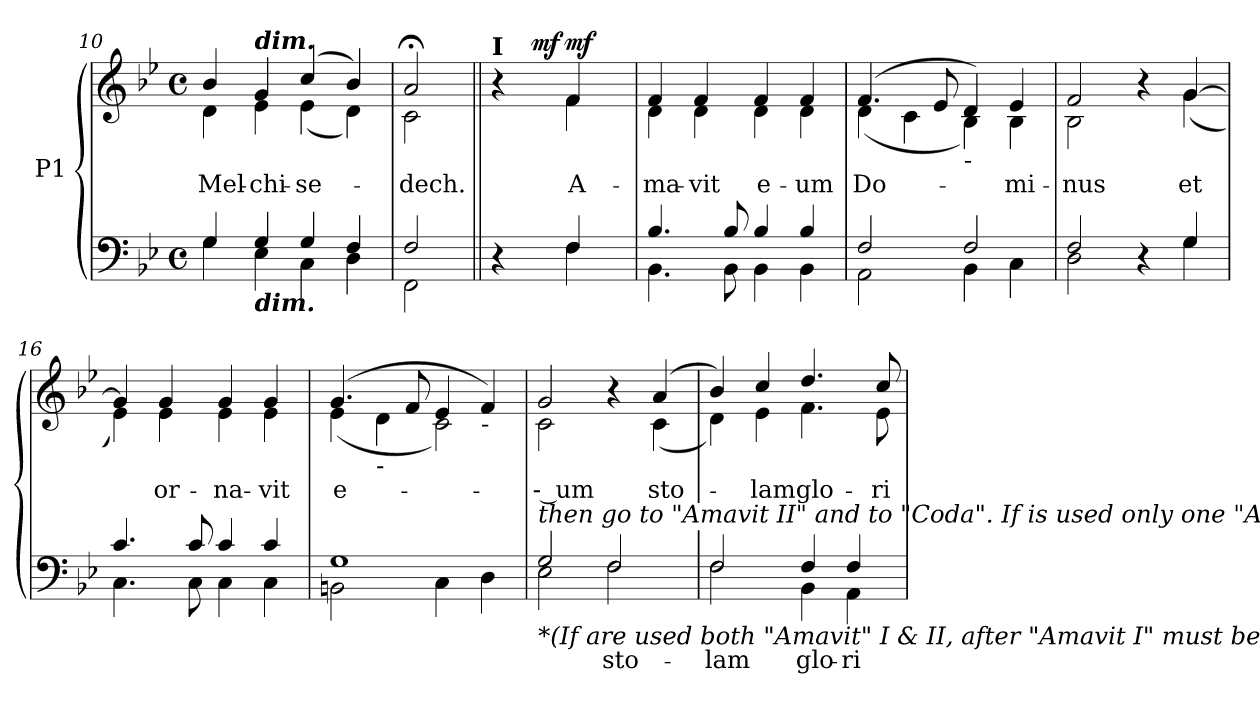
**kern	**text	**kern	**text	**dynam
*part1	*part1	*part1	*part1	*part1
*staff2	*staff2	*staff1	*staff1	*staff1/2
*I"P1	*	*	*	*
*clefF4	*	*clefG2	*	*
*k[b-e-]	*	*k[b-e-]	*	*
*B-:	*	*B-:	*	*
*M4/4	*	*M4/4	*	*
*met(c)	*	*met(c)	*	*
=10	=10	=10	=10	=10
*^	*	*	*	*
!	!	!	!	!LO:LY:b:color=#000000	!
*	*	*	*^	*	*
4Gi/	4Gi\	.	4b-i/	4di\	Mel-	.
!	!	!	!LO:TX:a:Bi:t=dim.	!	!	!
!LO:TX:b:Bi:t=dim.	!	!	!	!	!	!
!	!	!	!	!	!LO:LY:b:color=#000000	!
4Gi/	4E-i\	.	4gi/	4e-i\	-chi-	.
!	!	!	!	!	!LO:LY:b:color=#000000	!
4Gi/	4Ci\	.	(4cci/	(4e-i\	-se-	.
4Fi/	4Di\	.	4b-i/)	4di\)	.	.
=11	=11	=11	=11	=11	=11	=11
!	!	!	!	!	!LO:LY:b:color=#000000	!
2Fi/	2FFi\	.	2a;i/	2ci\	-dech.	.
!!LO:LB:g=z	!!
=12||	=12||	=12||	=12||	=12||	=12||	=12||
*	*^	*	*	*	*	*
!	!	!	!	!LO:TX:a:B:t=I	!	!	!
4r	4ryy	16ryy	.	4r	4ryy	.	.
.	.	32ryy	.	.	.	.	.
.	.	128ryy	.	.	.	.	.
.	.	512.ryy	.	.	.	.	.
.	.	4ryy	.	.	.	.	mf
!	!	!	!	!	!	!LO:LY:b:color=#000000	!
4Fi/	4Fi\	.	.	4fi/	4fi\	A-	mf
.	.	8ryy	.	.	.	.	.
.	.	64ryy	.	.	.	.	.
.	.	256ryy	.	.	.	.	.
.	.	1024ryy	.	.	.	.	.
*	*v	*v	*	*	*	*	*
=13	=13	=13	=13	=13	=13	=13
*	*^	*	*	*	*	*
!	!	!	!	!	!	!LO:LY:b:color=#000000	!
*	*v	*v	*	*	*	*	*
4.B-i/	4.BB-i\	.	4fi/	4di\	-ma-	.
!	!	!	!	!	!LO:LY:b:color=#000000	!
.	.	.	4fi/	4di\	-vit	.
8B-i/	8BB-i\	.	.	.	.	.
!	!	!	!	!	!LO:LY:b:color=#000000	!
4B-i/	4BB-i\	.	4fi/	4di\	e-	.
!	!	!	!	!	!LO:LY:b:color=#000000	!
4B-i/	4BB-i\	.	4fi/	4di\	-um	.
=14	=14	=14	=14	=14	=14	=14
!	!	!	!	!	!LO:LY:b:color=#000000	!
2Fi/	2AAi\	.	(4.fi/	(4di\	Do-	.
.	.	.	.	4ci\	.	.
.	.	.	8e-i/	.	.	.
!	!	!	!LO:TX:b:t=-	!	!	!
2Fi/	4BB-i\	.	4di/)	4B-i\)	.	.
!	!	!	!	!	!LO:LY:b:color=#000000	!
.	4Ci\	.	4e-i/	4B-i\	-mi-	.
=15	=15	=15	=15	=15	=15	=15
!	!	!	!	!	!LO:LY:b:color=#000000	!
2Fi/	2Di\	.	2fi/	2B-i\	-nus	.
4r	4ryy	.	4r	4ryy	.	.
!	!	!	!	!	!LO:LY:b:color=#000000	!
4Gi/	4Gi\	.	[>4gi/	(4gi\	et	.
=16	=16	=16	=16	=16	=16	=16
4.ci/	4.Ci\	.	4gi/]	4e-i\)	.	.
!	!	!	!	!	!LO:LY:b:color=#000000	!
.	.	.	4gi/	4e-i\	or-	.
8ci/	8Ci\	.	.	.	.	.
!	!	!	!	!	!LO:LY:b:color=#000000	!
4ci/	4Ci\	.	4gi/	4e-i\	-na-	.
!	!	!	!	!	!LO:LY:b:color=#000000	!
4ci/	4Ci\	.	4gi/	4e-i\	-vit	.
=17	=17	=17	=17	=17	=17	=17
!	!	!	!	!	!LO:LY:b:color=#000000	!
1Gi	2BBni\	.	(4.gi/	(4e-i\	e-	.
!	!	!	!	!LO:TX:b:t=-	!	!
.	.	.	.	4di\	.	.
.	.	.	8fi/	.	.	.
.	4Ci\	.	4e-i/	2ci\)	.	.
!	!	!	!LO:TX:b:t=-	!	!	!
.	4Di\	.	4fi/)	.	.	.
!!LO:LB:g=z	!!
=18	=18	=18	=18	=18	=18	=18
!LO:TX:b:i:t=*(If are used both "Amavit" I & II, after "Amavit I" must be repeated "Tu es Sacerdos" till "Melchisedech",	!	!	!	!	!	!
!LO:TX:i:t=then go to "Amavit II" and to "Coda". If is used only one "Amavit" - I or II - then go to "Coda" on the 2nd page.)	!	!	!	!	!	!
!	!	!	!	!	!LO:LY:b:color=#000000	!
2Gi/	2E-i\	.	2gi/	2ci\	-- um	.
!	!	!LO:LY:b:color=#000000	!	!	!	!
2Fi/	2Fi\	sto-	4r	4ryy	.	.
!	!	!	!	!	!LO:LY:b:color=#000000	!
.	.	.	(4ai/	(4ci\	sto-	.
=19	=19	=19	=19	=19	=19	=19
!	!	!LO:LY:b:color=#000000	!	!	!	!
2Fi/	2Fi\	-lam	4b-i/)	4di\)	.	.
!	!	!	!	!	!LO:LY:b:color=#000000	!
.	.	.	4cci/	4e-i\	-lam	.
!	!	!LO:LY:b:color=#000000	!	!	!	!
!	!	!	!	!	!LO:LY:b:color=#000000	!
4Fi/	4BB-i\	glo-	4.ddi/	4.fi\	glo-	.
!	!	!LO:LY:b:color=#000000	!	!	!	!
4Fi/	4AAi\	-ri-	.	.	.	.
!	!	!	!	!	!LO:LY:b:color=#000000	!
.	.	.	8cci/	8e-i\	-ri-	.
*v	*v	*	*	*	*	*
*	*	*v	*v	*	*
=	=	=	=	=
*-	*-	*-	*-	*-
